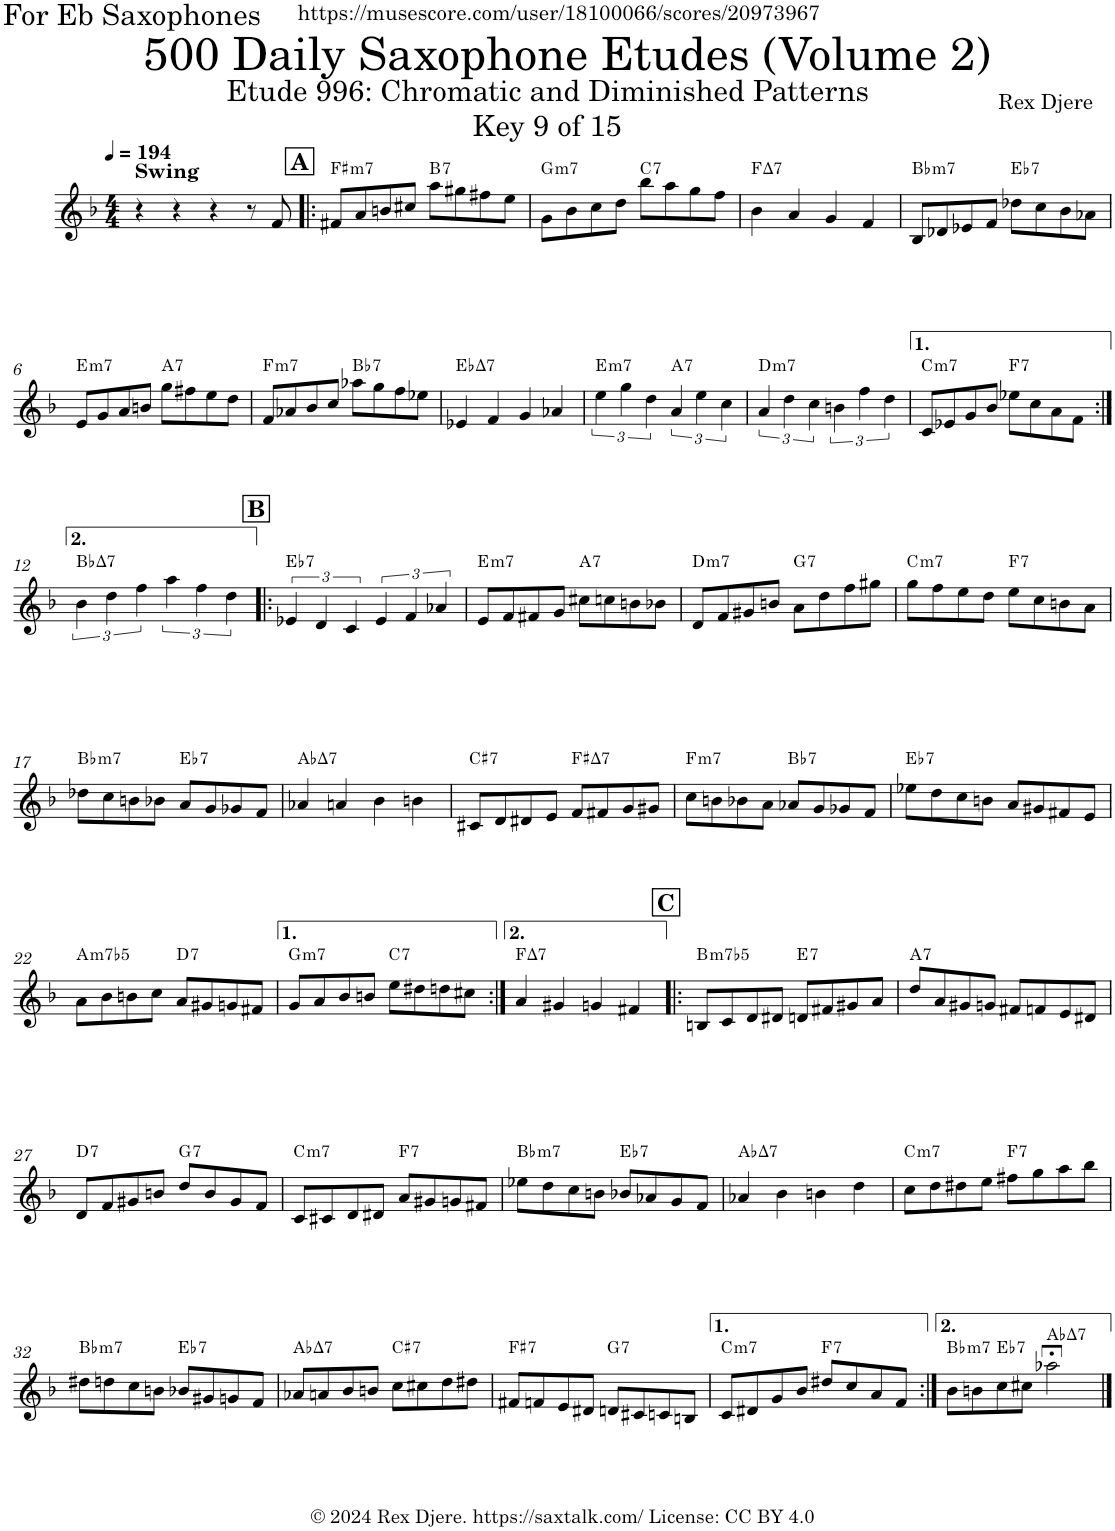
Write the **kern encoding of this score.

**kern	**harte
*part1	*part1
*staff1	*
*I"Alto Saxophone	*
*I'A. Sax.	*
*clefG2	*
*Trd5c9	*
*k[b-]	*
*M4/4	*
*MM194	*
=1	=1
!LO:TX:a:B:t=Swing	!
4r	.
4r	.
4r	.
8r	.
8f/	.
!!LO:REH:place=s1:a:B:cj:fs=14:t=A
=2!|:	=2!|:
!	!LO:H:kt=m7
8f#X/L	F#:min7
8a/	.
8bn/	.
8cc#X/J	.
!	!LO:H:kt=7
8aa\L	B:7
8gg#X\	.
8ff#X\	.
8ee\J	.
=3	=3
!	!LO:H:kt=m7
8g\L	G:min7
8b-\	.
8cc\	.
8dd\J	.
!	!LO:H:kt=7
8bb-\L	C:7
8aa\	.
8gg\	.
8ff\J	.
=4	=4
!	!LO:H:kt=7
4b-\	F:maj7
4a/	.
4g/	.
4f/	.
=5	=5
!	!LO:H:kt=m7
8B-/L	Bb:min7
8d-X/	.
8e-X/	.
8f/J	.
!	!LO:H:kt=7
8dd-X\L	Eb:7
8cc\	.
8b-\	.
8a-X\J	.
!!LO:LB:g=z
=6	=6
!	!LO:H:kt=m7
8e/L	E:min7
8g/	.
8a/	.
8bn/J	.
!	!LO:H:kt=7
8gg\L	A:7
8ff#X\	.
8ee\	.
8dd\J	.
=7	=7
!	!LO:H:kt=m7
8f/L	F:min7
8a-X/	.
8b-/	.
8cc/J	.
!	!LO:H:kt=7
8aa-X\L	Bb:7
8gg\	.
8ff\	.
8ee-X\J	.
=8	=8
!	!LO:H:kt=7
4e-X/	Eb:maj7
4f/	.
4g/	.
4a-X/	.
=9	=9
!	!LO:H:kt=m7
6ee\	E:min7
6gg\	.
6dd\	.
!	!LO:H:kt=7
6a/	A:7
6ee\	.
6cc\	.
=10	=10
!	!LO:H:kt=m7
6a/	D:min7
6dd\	.
6cc\	.
6bn\	.
6ff\	.
6dd\	.
=11	=11
!	!LO:H:kt=m7
8c/L	C:min7
8e-X/	.
8g/	.
8b-/J	.
!	!LO:H:kt=7
8ee-X\L	F:7
8cc\	.
8a\	.
8f\J	.
!!LO:LB:g=z
=12:|!	=12:|!
!	!LO:H:kt=7
6b-\	Bb:maj7
6dd\	.
6ff\	.
6aa\	.
6ff\	.
6dd\	.
!!LO:REH:place=s1:a:B:cj:fs=14:t=B
=13!|:	=13!|:
!	!LO:H:kt=7
6e-X/	Eb:7
6d/	.
6c/	.
6e-/	.
6f/	.
6a-X/	.
=14	=14
!	!LO:H:kt=m7
8e/L	E:min7
8f/	.
8f#X/	.
8g/J	.
!	!LO:H:kt=7
8cc#X\L	A:7
8ccn\	.
8bn\	.
8b-X\J	.
=15	=15
!	!LO:H:kt=m7
8d/L	D:min7
8f/	.
8g#X/	.
8bn/J	.
!	!LO:H:kt=7
8a\L	G:7
8dd\	.
8ff\	.
8gg#X\J	.
=16	=16
!	!LO:H:kt=m7
8gg\L	C:min7
8ff\	.
8ee\	.
8dd\J	.
!	!LO:H:kt=7
8ee\L	F:7
8cc\	.
8bn\	.
8a\J	.
!!LO:LB:g=z
=17	=17
!	!LO:H:kt=m7
8dd-X\L	Bb:min7
8cc\	.
8bn\	.
8b-X\J	.
!	!LO:H:kt=7
8a/L	Eb:7
8g/	.
8g-X/	.
8f/J	.
=18	=18
!	!LO:H:kt=7
4a-X/	Ab:maj7
4an/	.
4b-\	.
4bn\	.
=19	=19
!	!LO:H:kt=7
8c#X/L	C#:7
8d/	.
8d#X/	.
8e/J	.
!	!LO:H:kt=7
8f/L	F#:maj7
8f#X/	.
8g/	.
8g#X/J	.
=20	=20
!	!LO:H:kt=m7
8cc\L	F:min7
8bn\	.
8b-X\	.
8a\J	.
!	!LO:H:kt=7
8a-X/L	Bb:7
8g/	.
8g-X/	.
8f/J	.
=21	=21
!	!LO:H:kt=7
8ee-X\L	Eb:7
8dd\	.
8cc\	.
8bn\J	.
8a/L	.
8g#X/	.
8f#X/	.
8e/J	.
!!LO:LB:g=z
=22	=22
!	!LO:H:kt=m7b5
8a\L	A:hdim7
8b-\	.
8bn\	.
8cc\J	.
!	!LO:H:kt=7
8a/L	D:7
8g#X/	.
8gn/	.
8f#X/J	.
=23	=23
!	!LO:H:kt=m7
8g/L	G:min7
8a/	.
8b-/	.
8bn/J	.
!	!LO:H:kt=7
8ee\L	C:7
8dd#X\	.
8ddn\	.
8cc#X\J	.
=24:|!	=24:|!
!	!LO:H:kt=7
4a/	F:maj7
4g#X/	.
4gn/	.
4f#X/	.
!!LO:REH:place=s1:a:B:cj:fs=14:t=C
=25!|:	=25!|:
!	!LO:H:kt=m7b5
8Bn/L	B:hdim7
8c/	.
8d/	.
8d#X/J	.
!	!LO:H:kt=7
8dn/L	E:7
8f#X/	.
8g#X/	.
8a/J	.
=26	=26
!	!LO:H:kt=7
8dd/L	A:7
8a/	.
8g#X/	.
8gn/J	.
8f#X/L	.
8fn/	.
8e/	.
8d#X/J	.
!!LO:LB:g=z
=27	=27
!	!LO:H:kt=7
8d/L	D:7
8f/	.
8g#X/	.
8bn/J	.
!	!LO:H:kt=7
8dd/L	G:7
8b/	.
8g#/	.
8f/J	.
=28	=28
!	!LO:H:kt=m7
8c/L	C:min7
8c#X/	.
8d/	.
8d#X/J	.
!	!LO:H:kt=7
8a/L	F:7
8g#X/	.
8gn/	.
8f#X/J	.
=29	=29
!	!LO:H:kt=m7
8ee-X\L	Bb:min7
8dd\	.
8cc\	.
8bn\J	.
!	!LO:H:kt=7
8b-X/L	Eb:7
8a-X/	.
8g/	.
8f/J	.
=30	=30
!	!LO:H:kt=7
4a-X/	Ab:maj7
4b-\	.
4bn\	.
4dd\	.
=31	=31
!	!LO:H:kt=m7
8cc\L	C:min7
8dd\	.
8dd#X\	.
8ee\J	.
!	!LO:H:kt=7
8ff#X\L	F:7
8gg\	.
8aa\	.
8bb-\J	.
!!LO:LB:g=z
=32	=32
!	!LO:H:kt=m7
8dd#X\L	Bb:min7
8ddn\	.
8cc\	.
8bn\J	.
!	!LO:H:kt=7
8b-X/L	Eb:7
8g#X/	.
8gn/	.
8f/J	.
=33	=33
!	!LO:H:kt=7
8a-X/L	Ab:maj7
8an/	.
8b-/	.
8bn/J	.
!	!LO:H:kt=7
8cc\L	C#:7
8cc#X\	.
8dd\	.
8dd#X\J	.
=34	=34
!	!LO:H:kt=7
8f#X/L	F#:7
8fn/	.
8e/	.
8d#X/J	.
!	!LO:H:kt=7
8dn/L	G:7
8c#X/	.
8cn/	.
8Bn/J	.
=35	=35
!	!LO:H:kt=m7
8c/L	C:min7
8d#X/	.
8g/	.
8b-/J	.
!	!LO:H:kt=7
8dd#X/L	F:7
8cc/	.
8a/	.
8f/J	.
=36:|!	=36:|!
!	!LO:H:kt=m7
8b-\L	Bb:min7
8bn\	.
!	!LO:H:kt=7
8cc\	Eb:7
8cc#X\J	.
!	!LO:H:kt=7
2aa-X;<\	Ab:maj7
==	==
*-	*-
